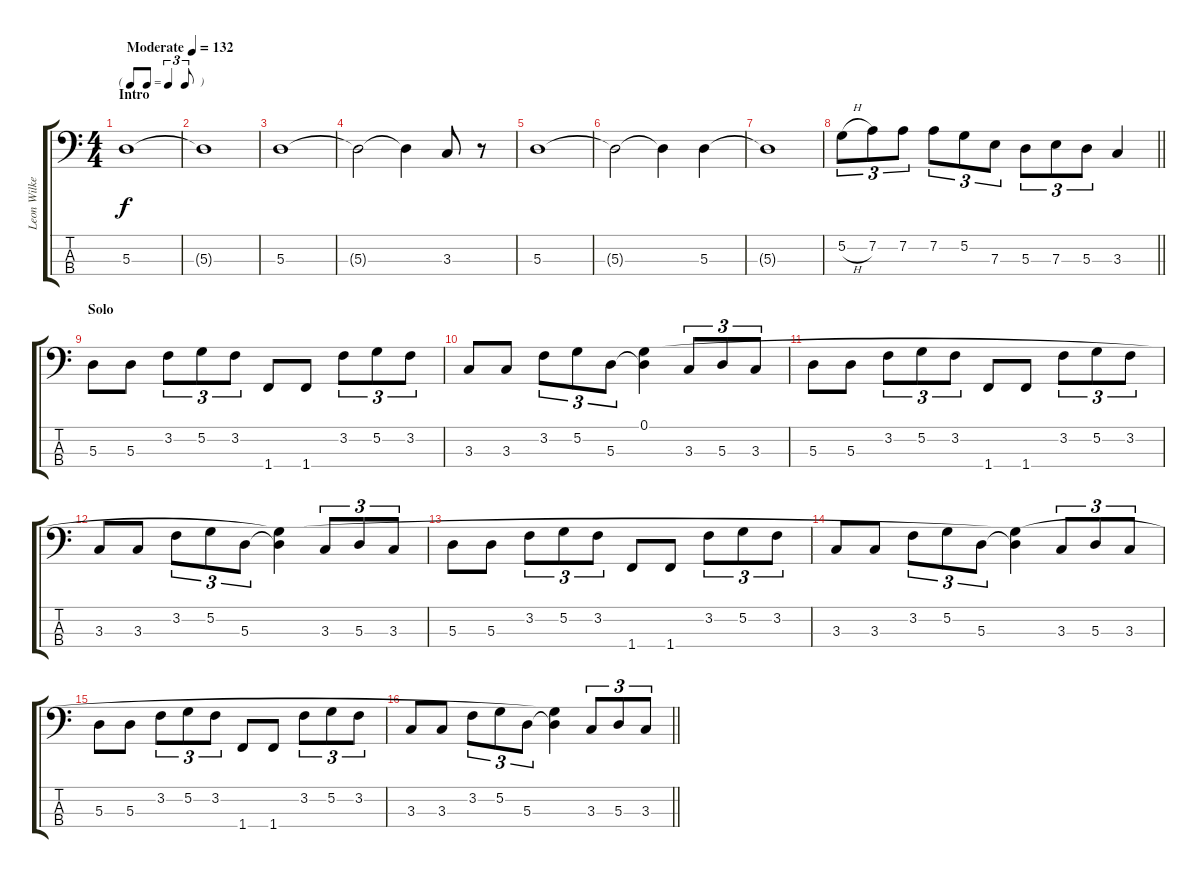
\track ("Leon Wilkeson (Bass)" "Leon Wilke") {instrument electricbasspick}
\staff {score tabs}
\tuning (G2 D2 A1 E1) {hide}
\ts (4 4)
\tf triplet8th
\section ("" "Intro")
\tempo (132 "Moderate")
\clef f4
\ks c
5.3.1{dy f instrument electricbasspick} |
5.3{t}.1 |
5.3.1 |
5.3{t}.2 5.3{t}.4 3.3.8 r.8 |
5.3.1 |
5.3{t}.2 5.3{t}.4 5.3.4 |
5.3{t}.1 |
\barLineRight lightlight
5.2{h}.8{tu (3 2)} 7.2.8{tu (3 2)} 7.2.8{tu (3 2)} 7.2.8{tu (3 2)} 5.2.8{tu (3 2)} 7.3.8{tu (3 2)} 5.3.8{tu (3 2)} 7.3.8{tu (3 2)} 5.3.8{tu (3 2)} 3.3.4 |
\section ("" "Solo")
5.3.8 5.3.8 3.2.8{tu (3 2)} 5.2.8{tu (3 2)} 3.2.8{tu (3 2)} 1.4.8 1.4.8 3.2.8{tu (3 2)} 5.2.8{tu (3 2)} 3.2.8{tu (3 2)} |
3.3.8 3.3.8 3.2.8{tu (3 2)} 5.2.8{tu (3 2)} 5.3.8{tu (3 2)} (0.1 5.3{t}).4 3.3.8{tu (3 2)} 5.3.8{tu (3 2)} 3.3.8{tu (3 2)} |
5.3.8 5.3.8 3.2.8{tu (3 2)} 5.2.8{tu (3 2)} 3.2.8{tu (3 2)} 1.4.8 1.4.8 3.2.8{tu (3 2)} 5.2.8{tu (3 2)} 3.2.8{tu (3 2)} |
3.3.8 3.3.8 3.2.8{tu (3 2)} 5.2.8{tu (3 2)} 5.3.8{tu (3 2)} (0.1{t} 5.3{t}).4 3.3.8{tu (3 2)} 5.3.8{tu (3 2)} 3.3.8{tu (3 2)} |
5.3.8 5.3.8 3.2.8{tu (3 2)} 5.2.8{tu (3 2)} 3.2.8{tu (3 2)} 1.4.8 1.4.8 3.2.8{tu (3 2)} 5.2.8{tu (3 2)} 3.2.8{tu (3 2)} |
3.3.8 3.3.8 3.2.8{tu (3 2)} 5.2.8{tu (3 2)} 5.3.8{tu (3 2)} (0.1{t} 5.3{t}).4 3.3.8{tu (3 2)} 5.3.8{tu (3 2)} 3.3.8{tu (3 2)} |
5.3.8 5.3.8 3.2.8{tu (3 2)} 5.2.8{tu (3 2)} 3.2.8{tu (3 2)} 1.4.8 1.4.8 3.2.8{tu (3 2)} 5.2.8{tu (3 2)} 3.2.8{tu (3 2)} |
\barLineRight lightlight
3.3.8 3.3.8 3.2.8{tu (3 2)} 5.2.8{tu (3 2)} 5.3.8{tu (3 2)} (0.1{t} 5.3{t}).4 3.3.8{tu (3 2)} 5.3.8{tu (3 2)} 3.3.8{tu (3 2)}
